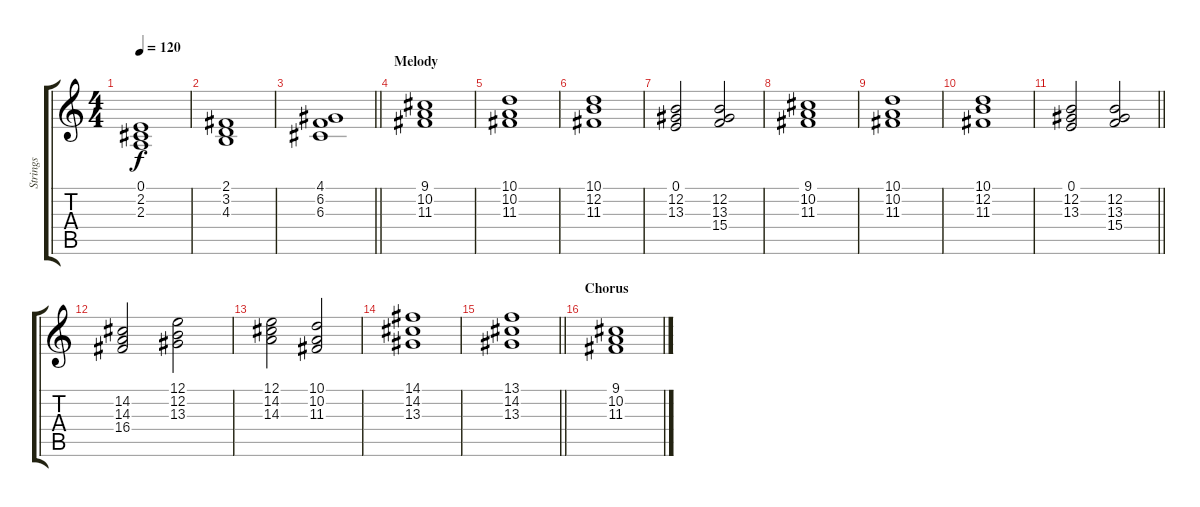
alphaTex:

\track ("Strings" "Strings") {instrument stringensemble1}
\staff {score tabs}
\tuning (E4 B3 G3 D3 A2 E2) {hide}
\ts (4 4)
\tempo 120
\clef g2
\ks c
(0.1 2.2 2.3).1{dy f} |
(2.1 3.2 4.3).1 |
\barLineRight lightlight
(4.1 6.2 6.3).1 |
\section ("" "Melody")
(9.1 10.2 11.3).1 |
(10.1 10.2 11.3).1 |
(10.1 12.2 11.3).1 |
(0.1 12.2 13.3).2 (12.2 13.3 15.4).2 |
(9.1 10.2 11.3).1 |
(10.1 10.2 11.3).1 |
(10.1 12.2 11.3).1 |
\barLineRight lightlight
(0.1 12.2 13.3).2 (12.2 13.3 15.4).2 |
(14.2 14.3 16.4).2 (12.1 12.2 13.3).2 |
(12.1 14.2 14.3).2 (10.1 10.2 11.3).2 |
(14.1 14.2 13.3).1 |
\barLineRight lightlight
(13.1 14.2 13.3).1 |
\section ("" "Chorus")
(9.1 10.2 11.3).1
